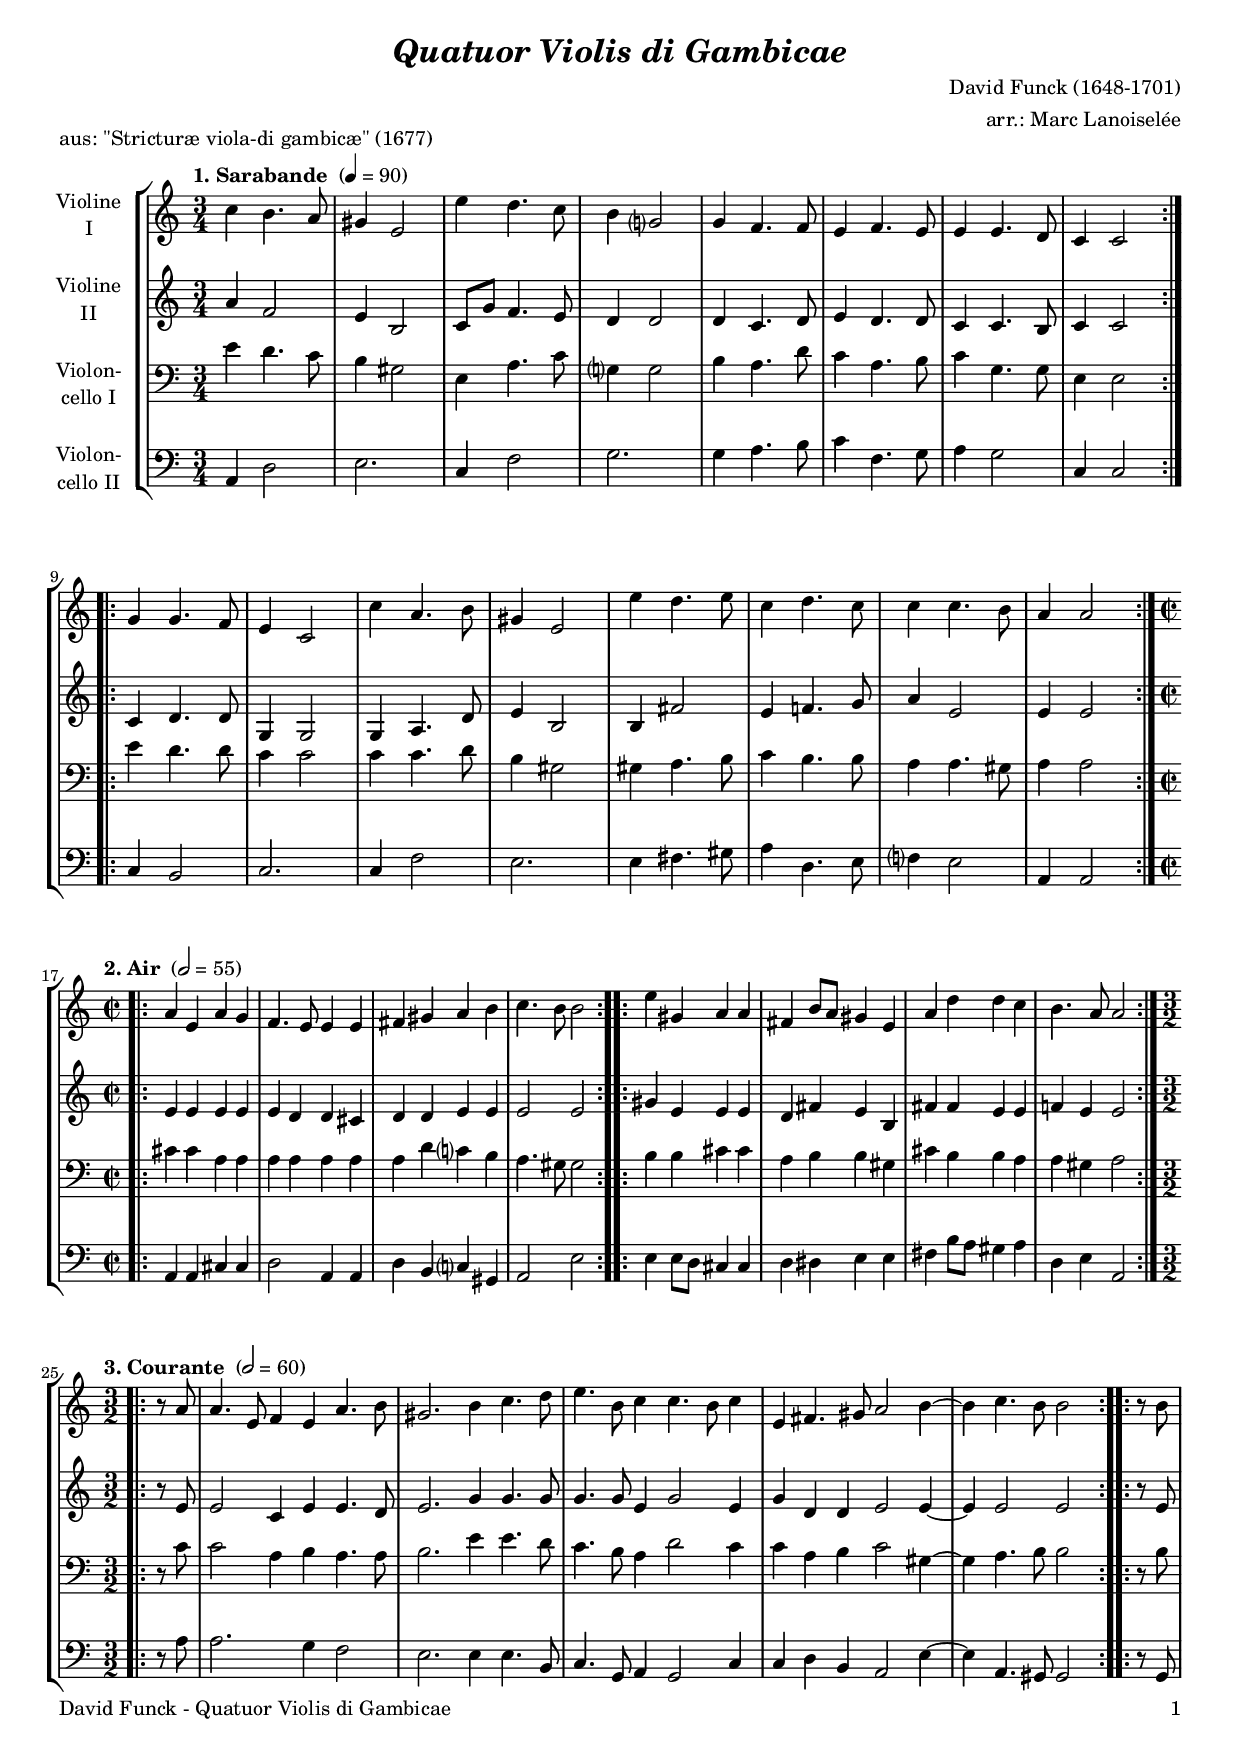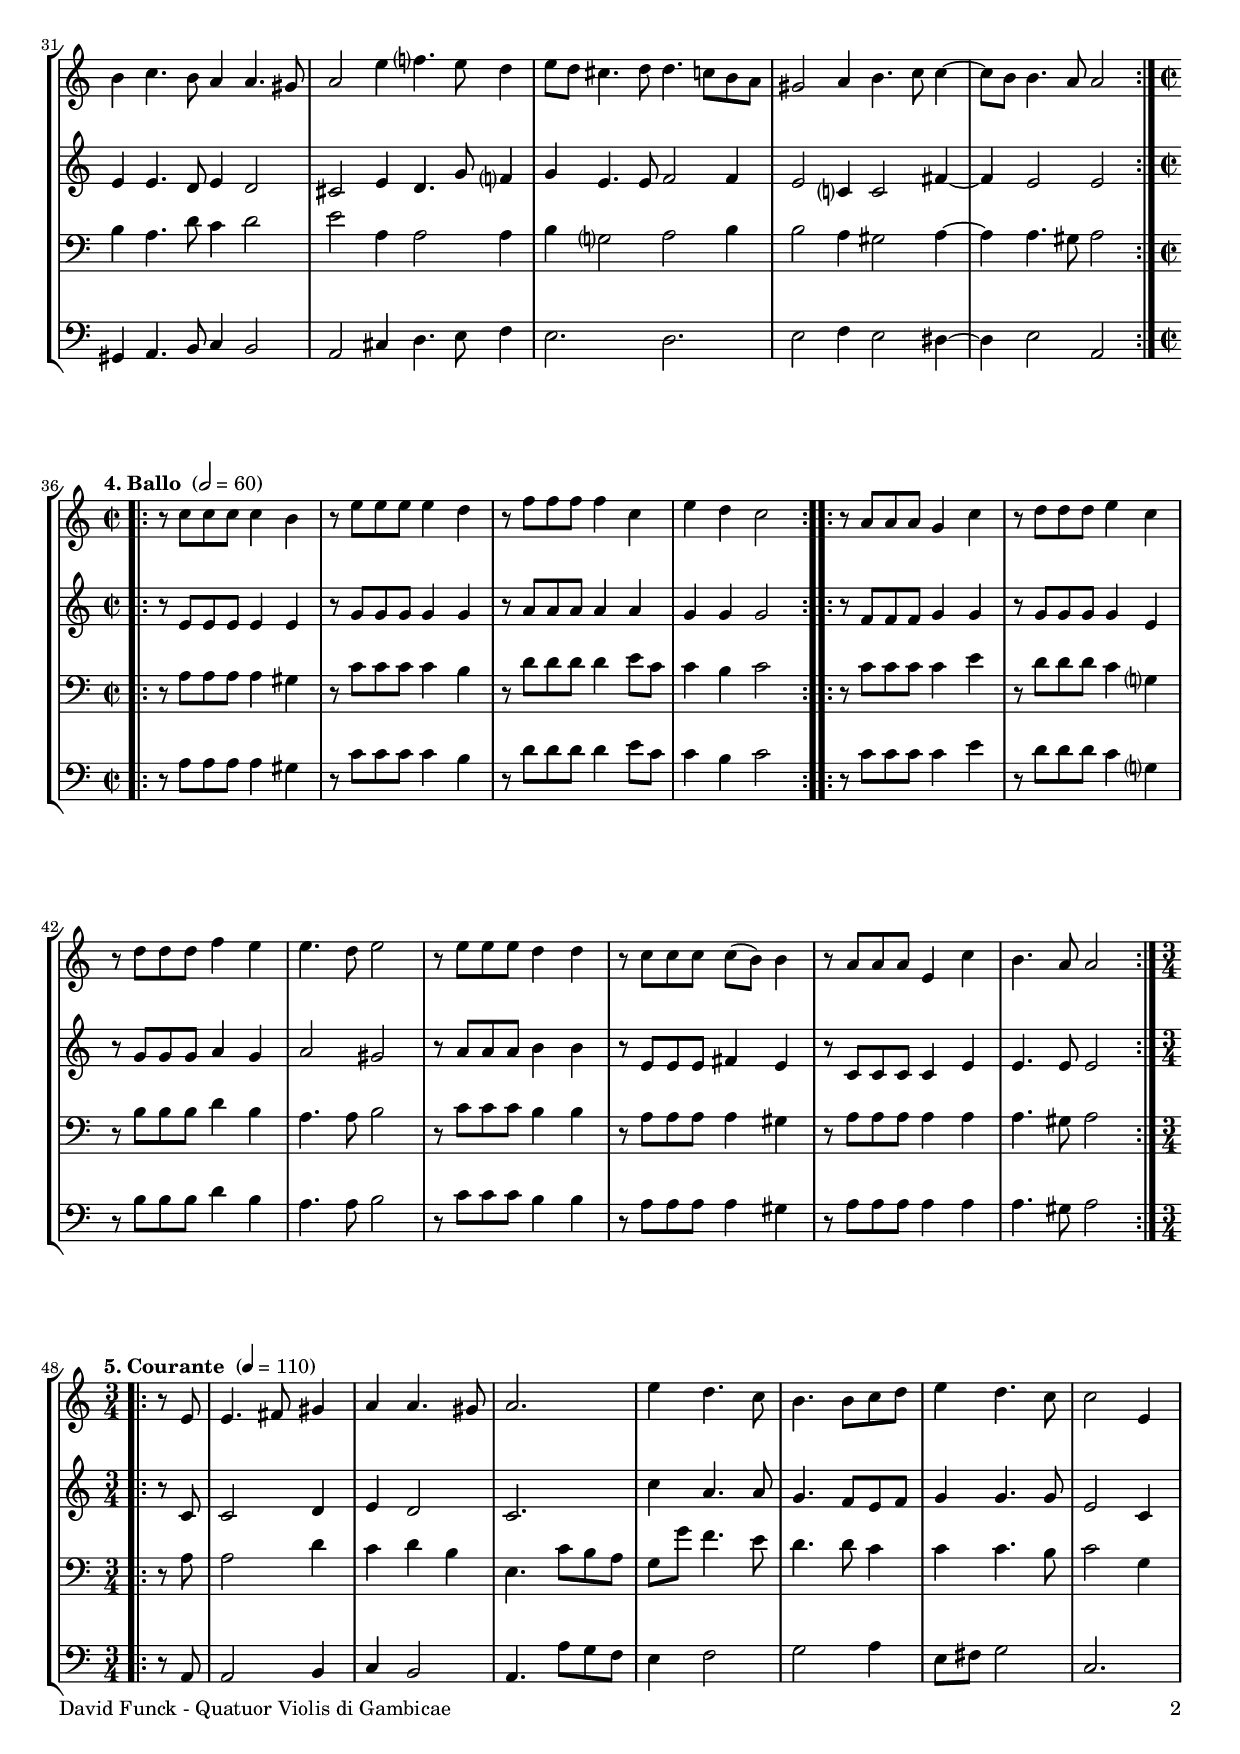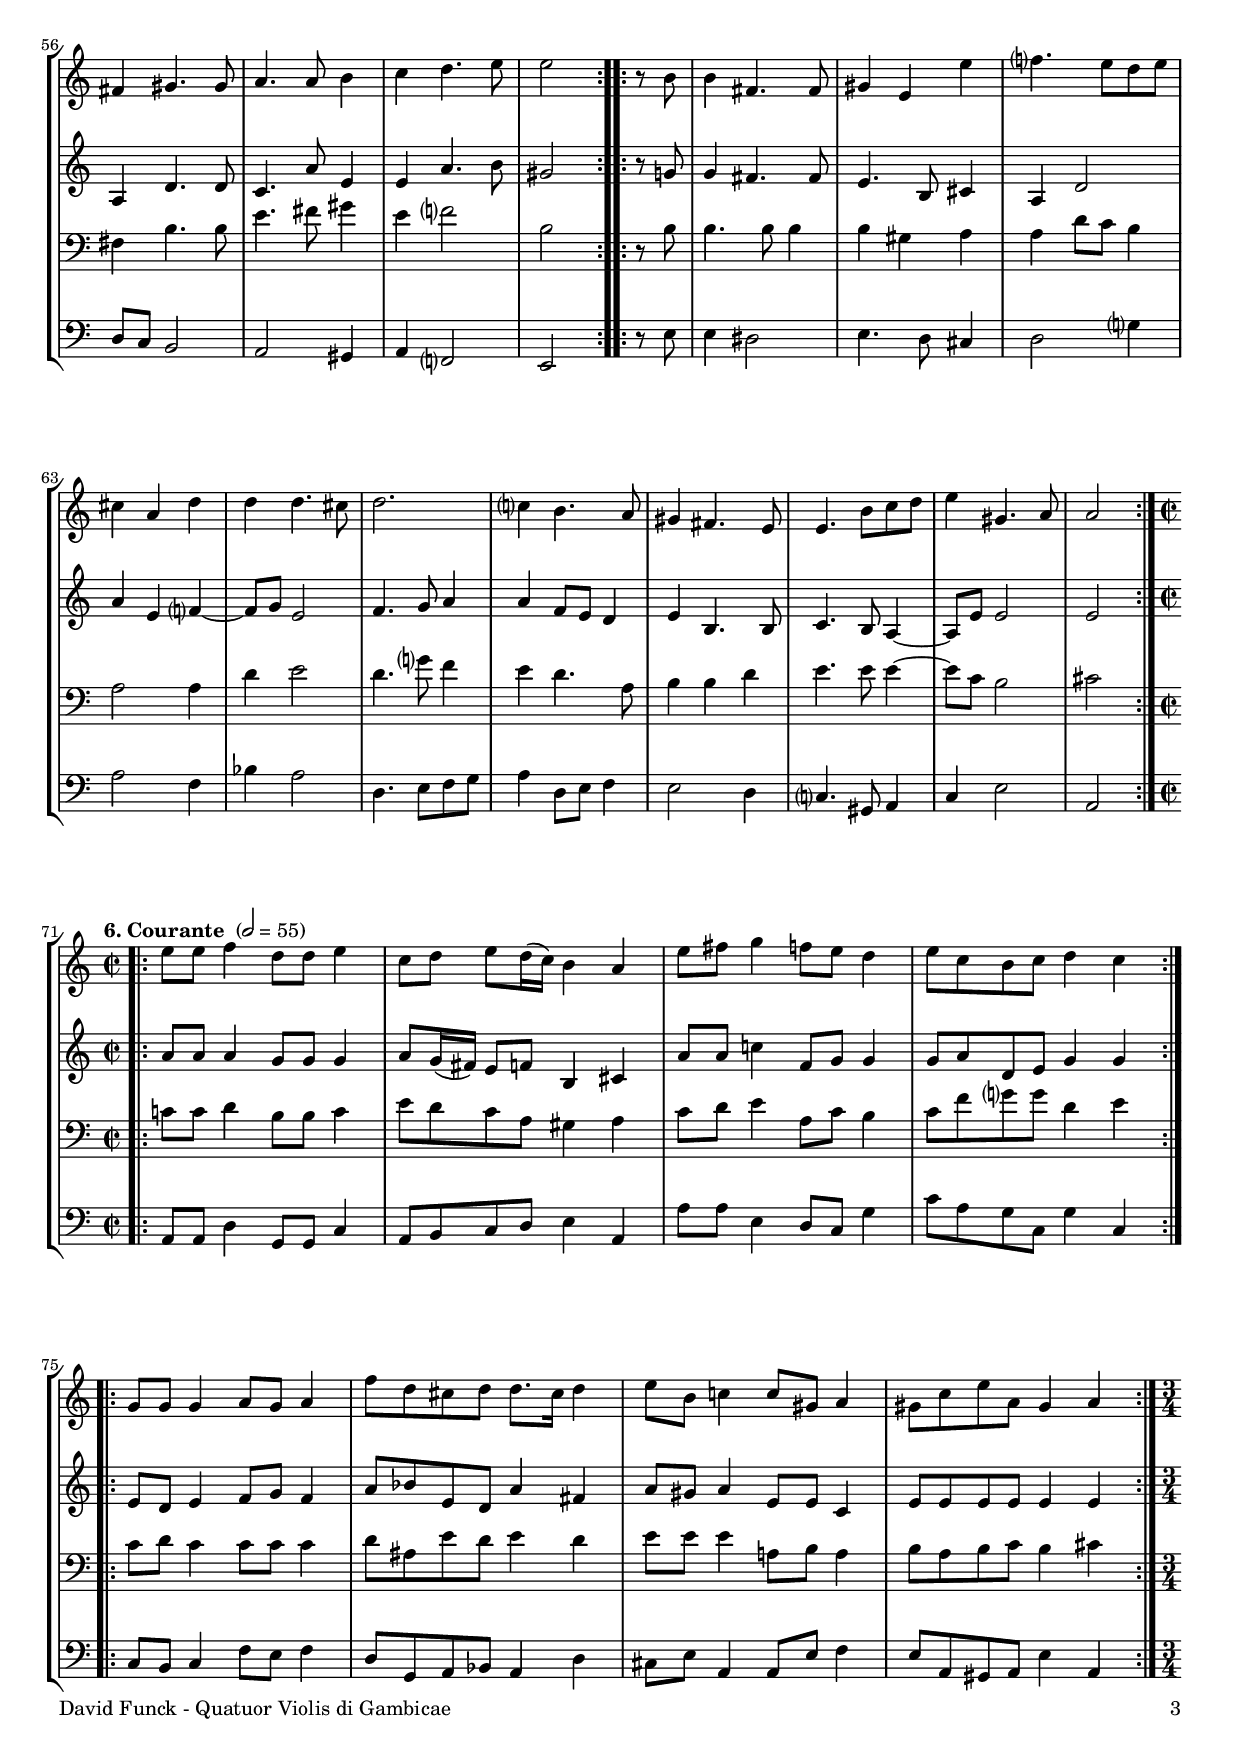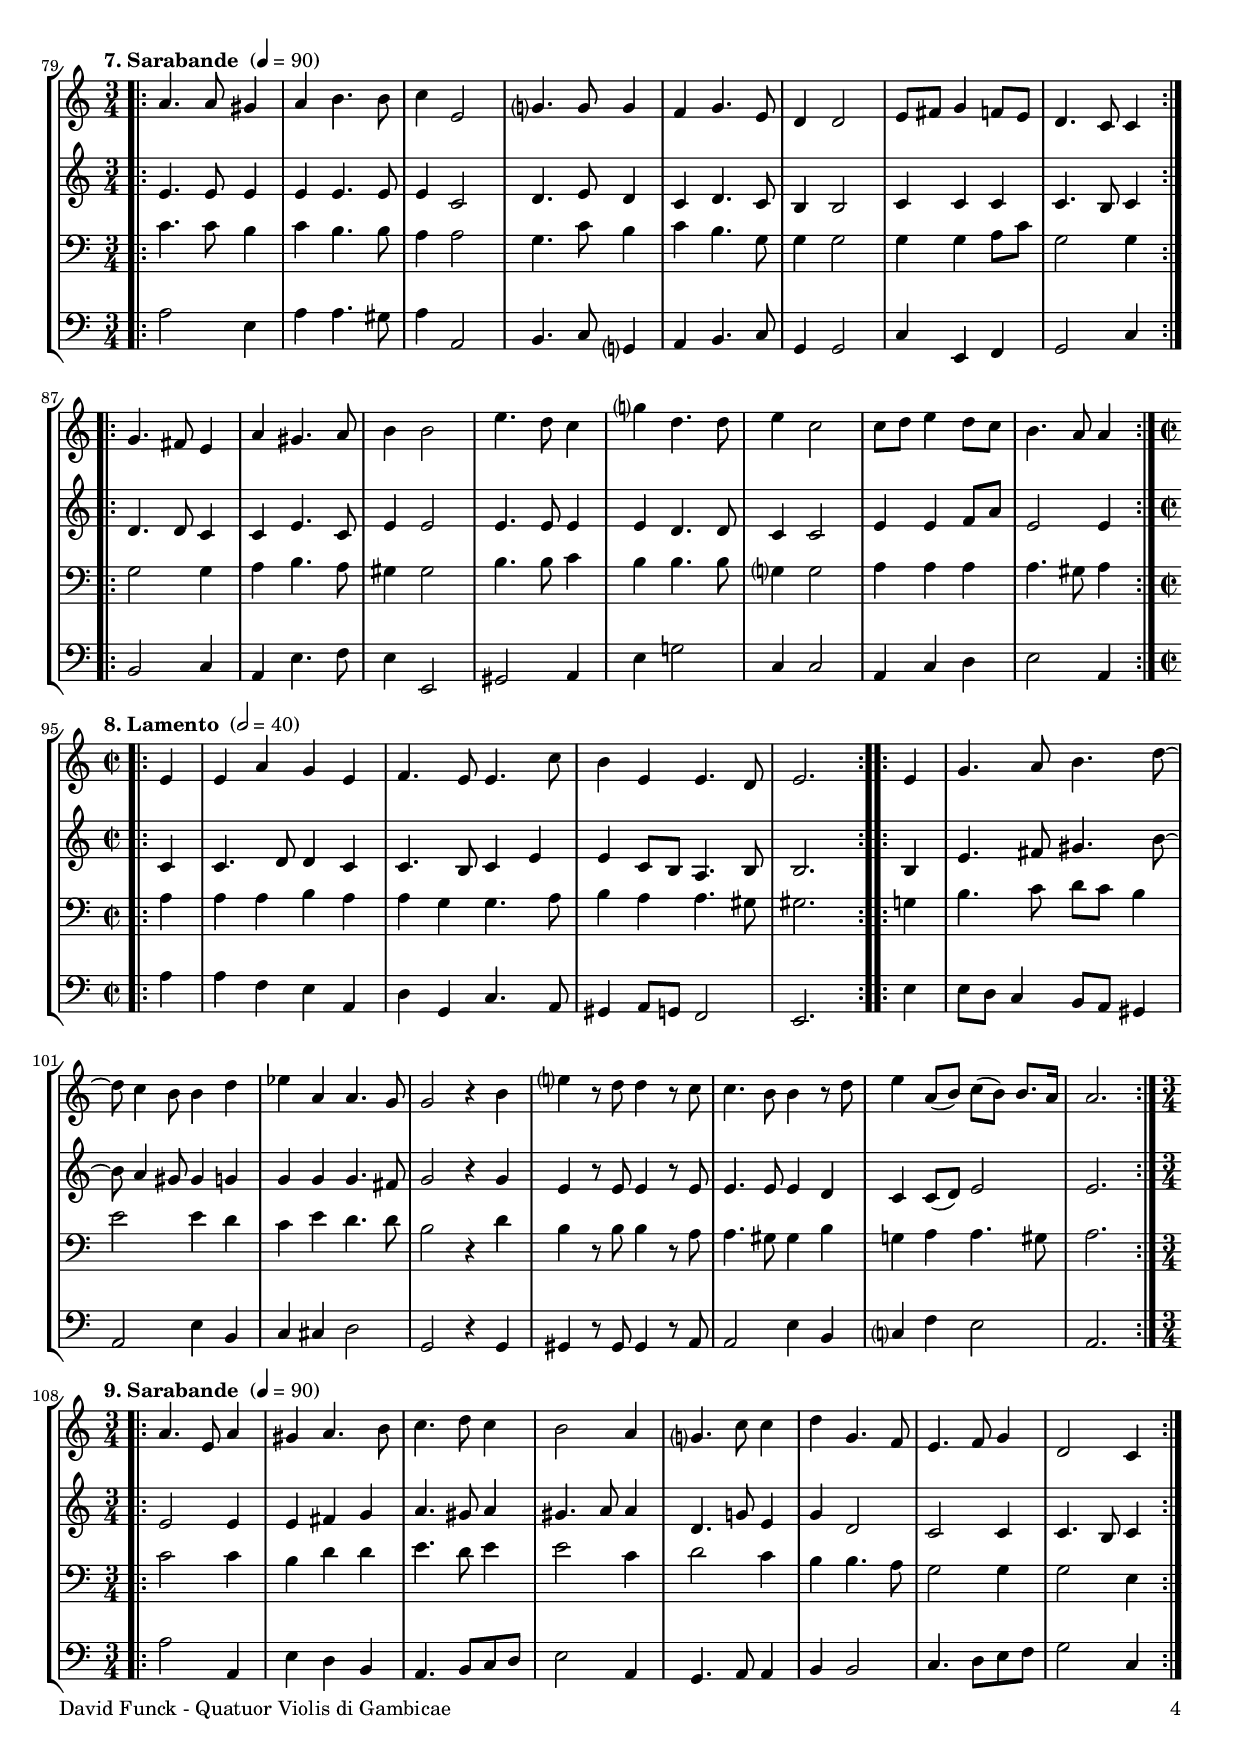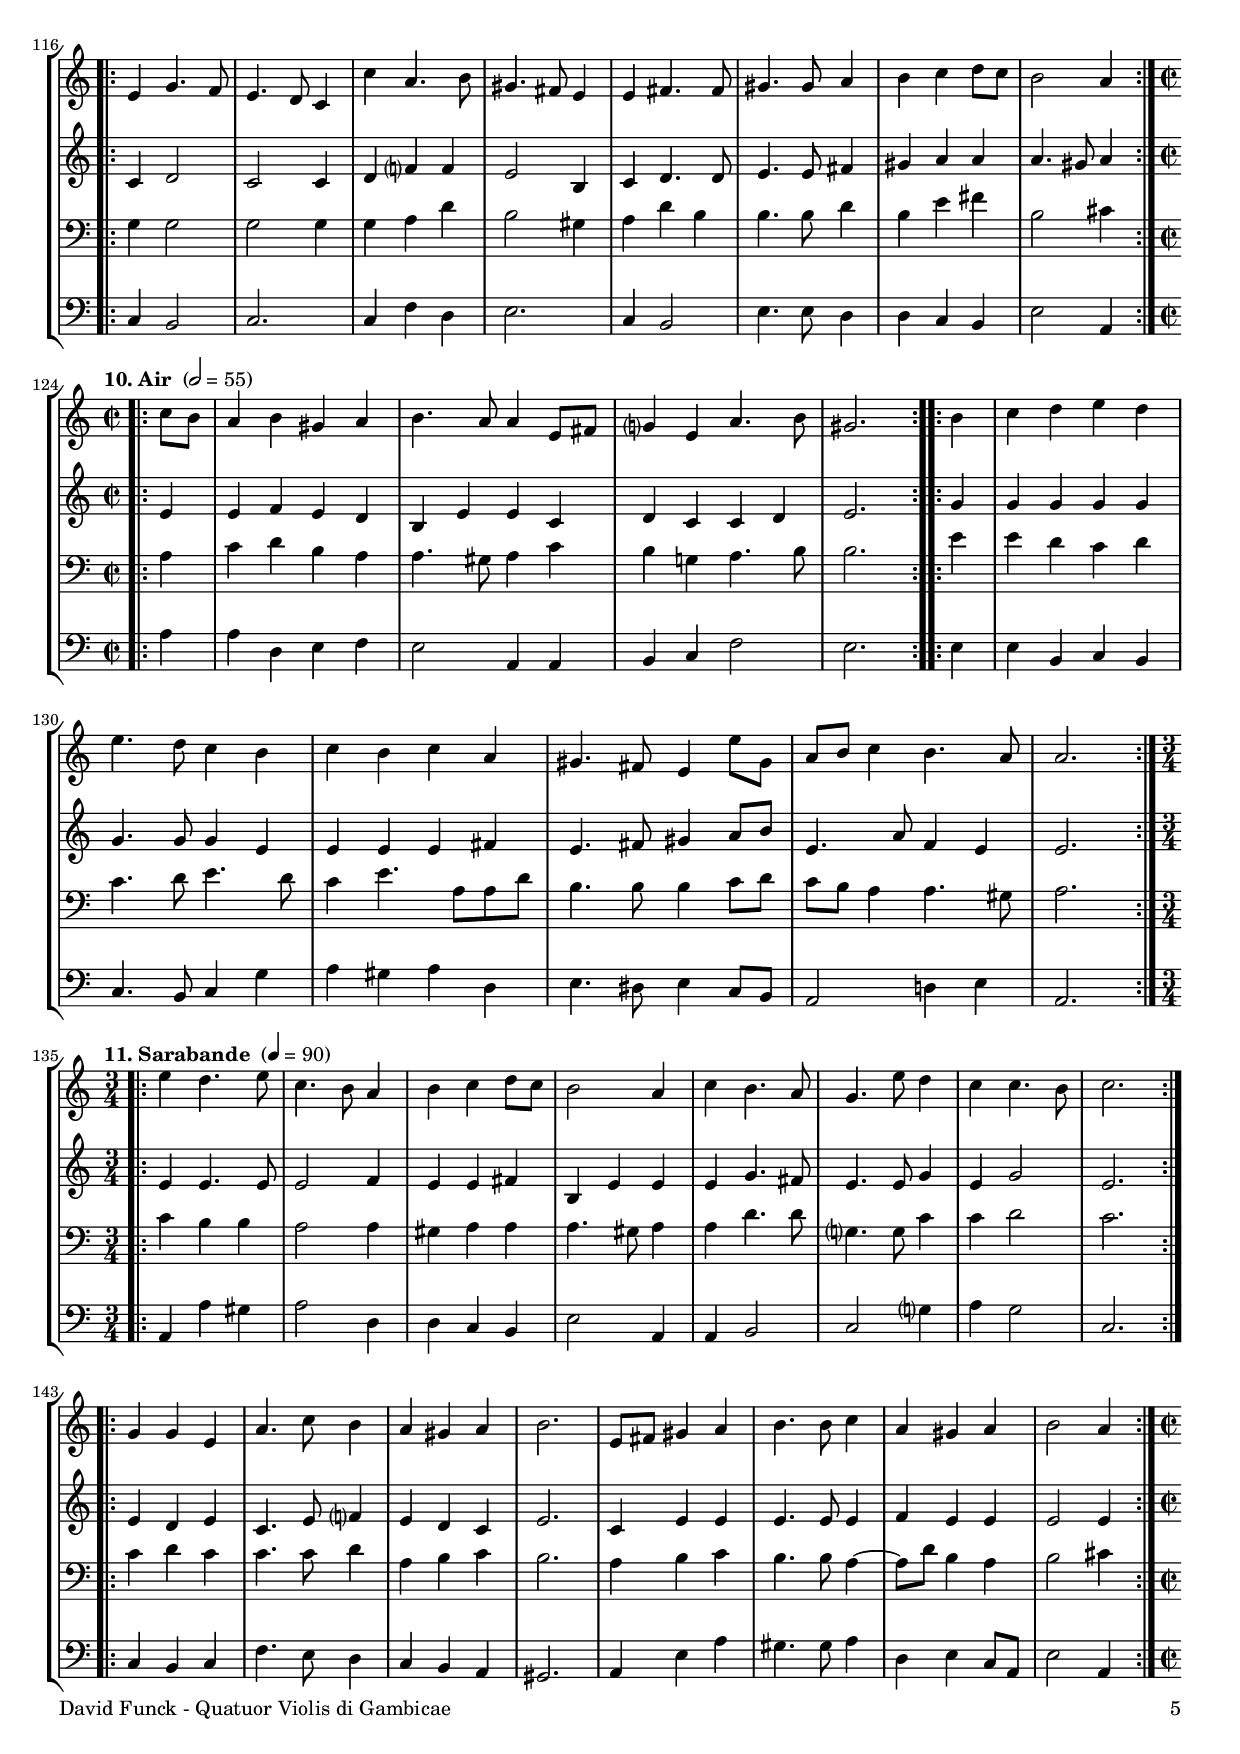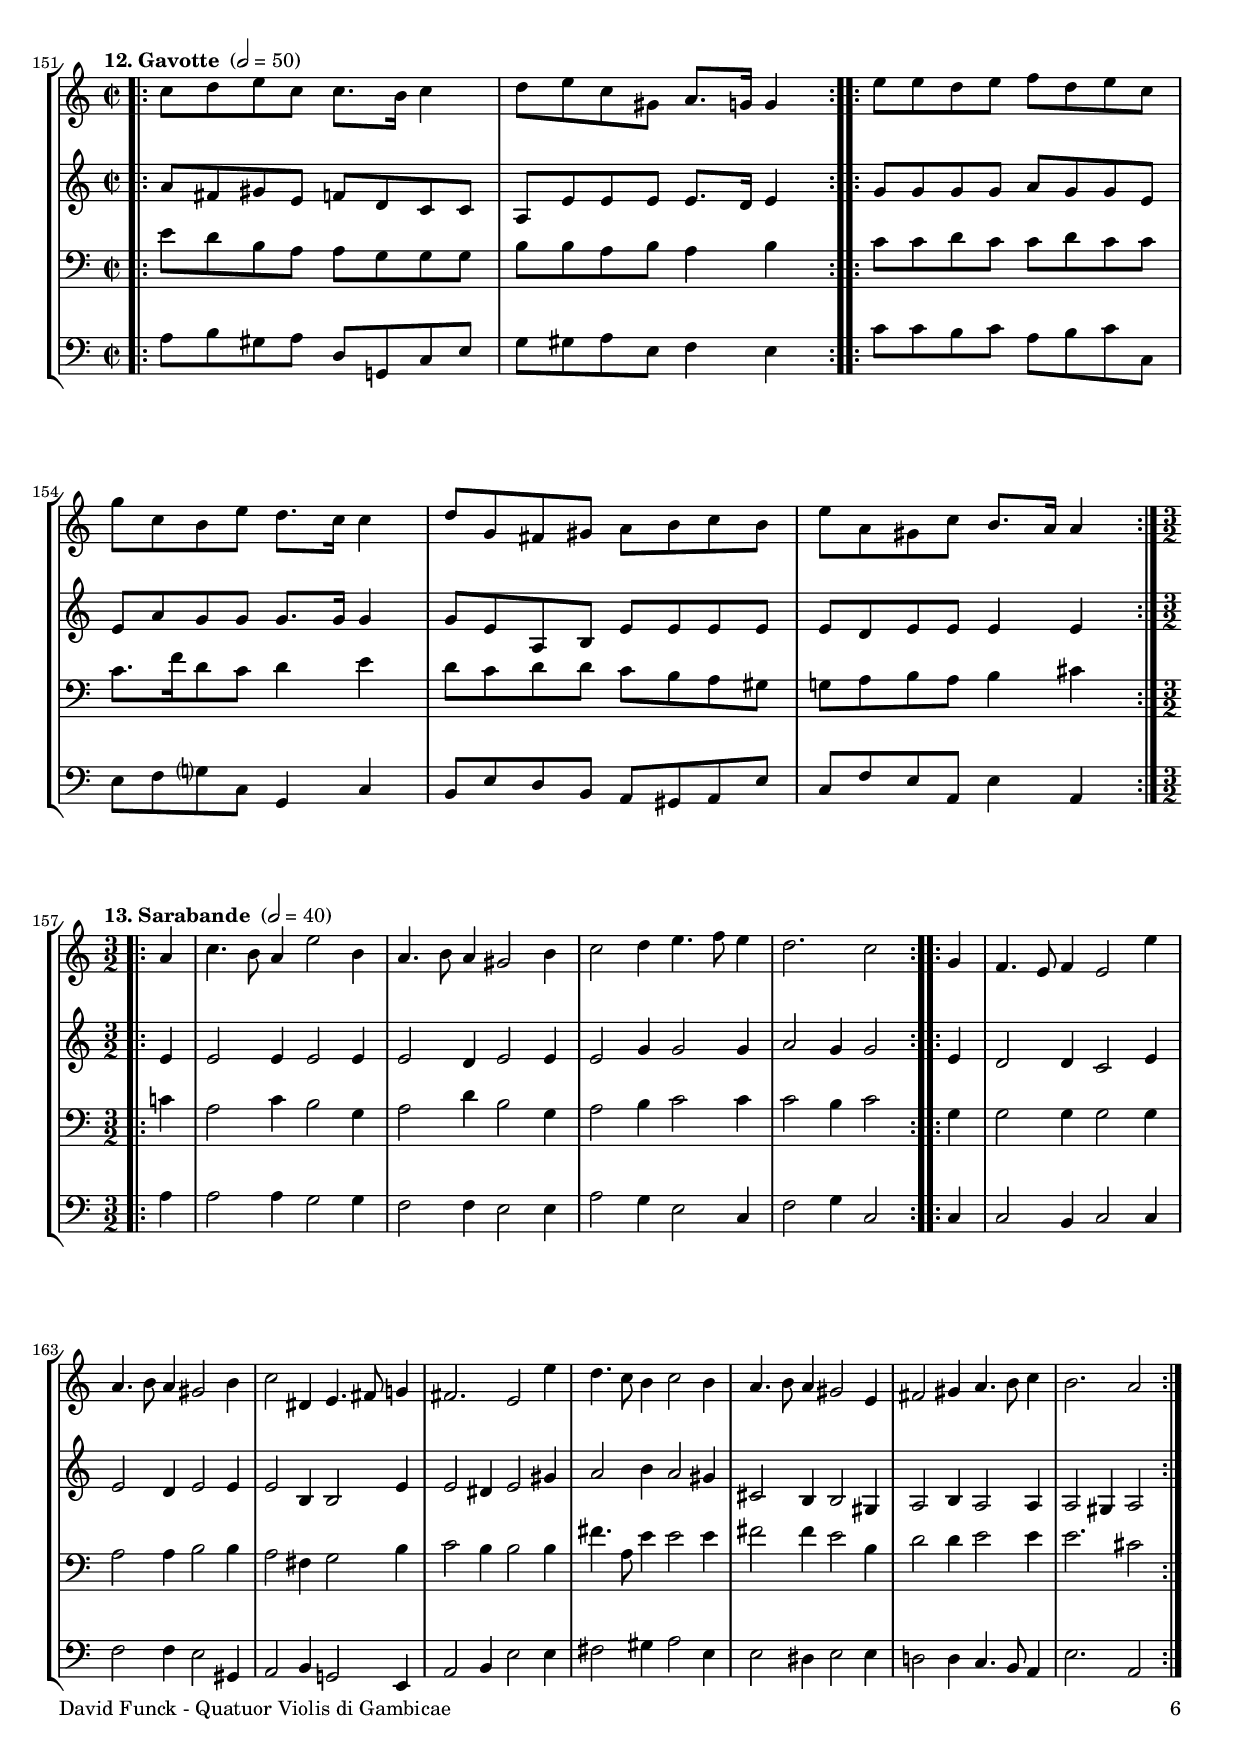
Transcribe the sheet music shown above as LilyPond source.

\version "2.22.0"
\include "deutsch.ly"

#(set-global-staff-size 17.5)

\header {
  title     = \markup \bold \italic "Quatuor Violis di Gambicae"
  composer  = "David Funck (1648-1701)"
  arranger  = "arr.: Marc Lanoiselée"
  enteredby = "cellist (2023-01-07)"
  piece     = "aus: \"Stricturæ viola-di gambicæ\" (1677)"
}

voiceconsts = {
  \key g \minor
  \time 3/4
  \clef "treble"
%  \numericTimeSignature
  \compressEmptyMeasures
  % Set default beaming for all staves
%  \set Timing.beamExceptions = #'()
%  \set Timing.baseMoment     = #(ly:make-moment 1 4)
%  \set Timing.beatStructure  = #'(1 1 1)
}

introa = {        \tempo  "1. Sarabande " 4=90 }
introb = { \break \tempo  "2. Air "       2=55  \time 2/2 }
introc = { \break \tempo  "3. Courante "  2=60  \time 3/2 }
introd = { \break \tempo  "4. Ballo "     2=60  \time 2/2 }
introe = { \break \tempo  "5. Courante "  4=110 \time 3/4 }
introf = { \break \tempo  "6. Courante "  2=55  \time 2/2 }
introg = { \break \tempo  "7. Sarabande " 4=90  \time 3/4 }
introh = { \break \tempo  "8. Lamento "   2=40  \time 2/2 }
introi = { \break \tempo  "9. Sarabande " 4=90  \time 3/4 }
introj = { \break \tempo "10. Air "       2=55  \time 2/2 }
introk = { \break \tempo "11. Sarabande " 4=90  \time 3/4 }
introl = { \break \tempo "12. Gavotte "   2=50  \time 2/2 }
introm = { \break \tempo "13. Sarabande " 2=40  \time 3/2 }

mist = "string ensemble 1"
mivl = "violin"
miba = "cello"
mipz = "pizzicato strings"

arco = \markup \italic "arco"
pizz = \markup \italic "pizz."

va = \relative c'' {
  \voiceconsts

  \introa
  \repeat volta 2 {
    b4 a4. g8
    fis4 d2
    d'4 c4. b8
    a4 f?2
    f4 es4. es8
    d4 es4. d8
    d4 d4. c8
    b4 b2
  }

  \repeat volta 2 {
    f'4 f4. es8
    d4 b2
    b'4 g4. a8
    fis4 d2
    d'4 c4. d8
    b4 c4. b8
    b4 b4. a8
    g4 g2
  }

  \introb
  \repeat volta 2 {
    g4 d g f
    es4. d8 d4 d
    e fis g a
    b4. a8 a2
  }
  
  \repeat volta 2 {
    d4 fis, g g
    e a8 g fis4 d
    g c c b
    a4. g8 g2
  }

  \introc
  \repeat volta 2 {
    \partial 4 r8 g
    g4. d8 es4 d g4. a8
    fis2. a4 b4. c8
    d4. a8 b4 b4. a8 b4

    d, e4. fis8 g2 a4~
    a b4. a8 a2
  }
  
  \repeat volta 2 {
    r8 a
    a4 b4. a8 g4 g4. fis8

    g2 d'4 es?4. d8 c4
    d8 c h4. c8 c4. b8 a g
    fis2 g4 a4. b8 b4~
    \partial 4*5 b8 a a4. g8 g2
  }

  \introd
  \repeat volta 2 {
    r8 b b b b4 a
    r8 d d d d4 c
    r8 es es es es4 b
    d c b2
  }
  
  \repeat volta 2 {
    r8 g g g f4 b
    r8 c c c d4 b
    r8 c c c es4 d
    d4. c8 d2

    r8 d d d c4 c
    r8 b b b b( a) a4
    r8 g g g d4 b'
    a4. g8 g2
  }

  \introe
  \repeat volta 2 {
    \partial 4 r8 d
    d4. e8 fis4
    g g4. fis8
    g2.
    d'4 c4. b8
    a4. a8 b c

    d4 c4. b8
    b2 d,4
    e fis4. fis8
    g4. g8 a4
    b c4. d8
    d2
  }
  
  \repeat volta 2 {
    r8 a
    a4 e4. e8
    fis4 d d'
    es?4. d8 c d
    h4 g c
    c c4. h8

    c2.
    b?4 a4. g8
    fis4 e4. d8
    d4. a'8 b c
    d4 fis,4. g8
    \partial 2 g2
  }

  \introf
  \repeat volta 2 {
    d'8 d es4 c8 c d4
    b8[ c] d c16( b) a4 g
    d'8 e f4 es8 d c4
    d8 b a b c4 b
  }
  
  \repeat volta 2 {
    f8 f f4 g8 f g4
    es'8 c h c c8. h16 c4
    d8 a b!4 b8 fis g4
    fis8 b d g, fis4 g
  }

  \introg
  \repeat volta 2 {
    g4. g8 fis4
    g a4. a8
    b4 d,2
    f?4. f8 f4
    es f4. d8
    c4 c2
    d8 e f4 es8 d
    c4. b8 b4
  }
  
  \repeat volta 2 {
    f'4. e8 d4
    g fis4. g8
    a4 a2
    d4. c8 b4
    f'? c4. c8
    d4 b2
    b8 c d4 c8 b
    a4. g8 g4
  }

  \introh
  \repeat volta 2 {
    \partial 4 d
    d g f d
    es4. d8 d4. b'8
    a4 d, d4. c8
    d2.
  }
  
  \repeat volta 2 {
    d4
    f4. g8 a4. c8~
    c b4 a8 a4 c
    des g, g4. f8
    f2 r4 a

    d? r8 c c4 r8 b
    b4. a8 a4 r8 c
    d4 g,8( a) b( a) a8.[ g16]
    \partial 2. g2.
  }
  
  \introi
  \repeat volta 2 {
    g4. d8 g4
    fis g4. a8
    b4. c8 b4
    a2 g4
    f?4. b8 b4

    c f,4. es8
    d4. es8 f4
    c2 b4
  }
  
  \repeat volta 2 {
    d f4. es8
    d4. c8 b4
    b' g4. a8

    fis4. e8 d4
    d e4. e8
    fis4. fis8 g4
    a b c8 b
    a2 g4
  }
  
  \introj
  \repeat volta 2 {
    \partial 4 b8 a
    g4 a fis g
    a4. g8 g4 d8 e
    f?4 d g4. a8
    fis2.
  }
  
  \repeat volta 2 {
    a4
    b c d c

    d4. c8 b4 a
    b a b g
    fis4. e8 d4 d'8 fis,
    g a b4 a4. g8
    \partial 2. g2.
  }  
  
  \introk
  \repeat volta 2 {
    d'4 c4. d8
    b4. a8 g4
    a b c8 b
    a2 g4
    b a4. g8
    f4. d'8 c4
    b b4. a8
    b2.
  }
  
  \repeat volta 2 {
    f4 f d
    g4. b8 a4
    g fis g
    a2.
    d,8 e fis4 g
    a4. a8 b4
    g fis g
    a2 g4
  }
  
  \introl
  \repeat volta 2 {
    b8 c d b b8. a16 b4
    c8 d b fis g8. f16 f4
  }
  
  \repeat volta 2 {
    d'8 d c d es c d b

    f' b, a d c8. b16 b4
    c8 f, e fis g a b a
    d g, fis b a8. g16 g4
  }
  
  \introm
  \repeat volta 2 {
    \partial 4 g
    b4. a8 g4 d'2 a4
    g4. a8 g4 fis2 a4
    b2 c4 d4. es8 d4
    c2. b2
  }
  
  \repeat volta 2 {
    f4
    es4. d8 es4 d2 d'4
    g,4. a8 g4 fis2 a4
    b2 cis,4 d4. e8 f!4
    e2. d2 d'4

    c4. b8 a4 b2 a4
    g4. a8 g4 fis2 d4
    e2 fis4 g4. a8 b4
    \partial 4*5 a2. g2
  }
}

vb = \relative c'' {
  \voiceconsts
  
  \introa
  \repeat volta 2 {
    g4 es2
    d4 a2
    b8 f' es4. d8
    c4 c2
    c4 b4. c8
    d4 c4. c8
    b4 b4. a8
    b4 b2
  }

  \repeat volta 2 {
    b4 c4. c8
    f,4 f2
    f4 g4. c8
    d4 a2
    a4 e'2
    d4 es!4. f8
    g4 d2
    d4 d2
  }

  \introb
  \repeat volta 2 {
    d4 d d d
    d c c h
    c c d d
    d2 d
  }
  
  \repeat volta 2 {
    fis4 d d d
    c e d a
    e' e d d
    es! d d2
  }

  \introc
  \repeat volta 2 {
    \partial 4 r8 d
    d2 b4 d d4. c8
    d2. f4 f4. f8
    f4. f8 d4 f2 d4

    f c c d2 d4~
    d d2 d
  }
  
  \repeat volta 2 {
    r8 d
    d4 d4. c8 d4 c2

    h d4 c4. f8 es?4
    f d4. d8 es2 es4
    d2 b?4 b2 e4~
    \partial 4*5 e d2 d
  }

  \introd
  \repeat volta 2 {
    r8 d d d d4 d
    r8 f f f f4 f
    r8 g g g g4 g
    f f f2
  }
  
  \repeat volta 2 {
    r8 es es es f4 f
    r8 f f f f4 d
    r8 f f f g4 f
    g2 fis

    r8 g g g a4 a
    r8 d, d d e4 d
    r8 b b b b4 d
    d4. d8 d2
  }

  \introe
  \repeat volta 2 {
    \partial 4 r8 b
    b2 c4
    d c2
    b2.
    b'4 g4. g8
    f4. es8 d es

    f4 f4. f8
    d2 b4
    g c4. c8
    b4. g'8 d4
    d g4. a8
    fis2
  }
  
  \repeat volta 2 {
    r8 f!
    f4 e4. e8
    d4. a8 h4
    g c2
    g'4 d es?~
    es8 f d2

    es4. f8 g4
    g es8 d c4
    d a4. a8
    b4. a8 g4~
    g8 d' d2
    \partial 2 d
  }

  \introf
  \repeat volta 2 {
    g8 g g4 f8 f f4
    g8 f16( e) d8[ es] a,4 h
    g'8 g b!4 es,8 f f4
    f8 g c, d f4 f
  }
  
  \repeat volta 2 {
    d8 c d4 es8 f es4
    g8 as d, c g'4 e
    g8 fis g4 d8 d b4
    d8 d d d d4 d
  }

  \introg
  \repeat volta 2 {
    d4. d8 d4
    d d4. d8
    d4 b2
    c4. d8 c4
    b c4. b8
    a4 a2
    b4 b b
    b4. a8 b4
  }
  
  \repeat volta 2 {
    c4. c8 b4
    b d4. b8
    d4 d2
    d4. d8 d4
    d c4. c8
    b4 b2
    d4 d es8 g
    d2 d4
  }

  \introh
  \repeat volta 2 {
    \partial 4 b
    b4. c8 c4 b
    b4. a8 b4 d
    d b8 a g4. a8
    a2.
  }
  
  \repeat volta 2 {
    a4
    d4. e8 fis4. a8~
    a g4 fis8 fis4 f
    f f f4. e8
    f2 r4 f
     
    d r8 d d4 r8 d
    d4. d8 d4 c
    b b8( c) d2
    \partial 2. d2.
  }
  
  \introi
  \repeat volta 2 {
    d2 d4
    d e f
    g4. fis8 g4
    fis4. g8 g4
    c,4. f!8 d4

    f c2
    b b4
    b4. a8 b4
  }
  
  \repeat volta 2 {
    b c2
    b b4
    c es? es

    d2 a4
    b c4. c8
    d4. d8 e4
    fis g g
    g4. fis8 g4
  }
  
  \introj
  \repeat volta 2 {
    \partial 4 d
    d es d c
    a d d b
    c b b c
    d2.
  }
  
  \repeat volta 2 {
    f4
    f f f f

    f4. f8 f4 d
    d d d e
    d4. e8 fis4 g8 a
    d,4. g8 es4 d
    \partial 2. d2.
  }  
  
  \introk
  \repeat volta 2 {
    d4 d4. d8
    d2 es4
    d d e
    a, d d
    d f4. e8
    d4. d8 f4
    d f2
    d2.
  }
  
  \repeat volta 2 {
    d4 c d
    b4. d8 es?4
    d c b
    d2.
    b4 d d
    d4. d8 d4
    es d d
    d2 d4
  }
  
  \introl
  \repeat volta 2 {
    g8 e fis d es c b b
    g d' d d d8. c16 d4
  }
  
  \repeat volta 2 {
    f8 f f f g f f d

    d g f f f8. f16 f4
    f8 d g, a d d d d
    d c d d d4 d
  }
  
  \introm
  \repeat volta 2 {
    \partial 4 d
    d2 d4 d2 d4
    d2 c4 d2 d4
    d2 f4 f2 f4
    g2 f4 f2
  }
  
  \repeat volta 2 {
    d4 c2 c4 b2 d4
    d2 c4 d2 d4
    d2 a4 a2 d4
    d2 cis4 d2 fis4

    g2 a4 g2 fis4
    h,2 a4 a2 fis4
    g2 a4 g2 g4
    \partial 4*5 g2 fis4 g2
  }
}

vc = \relative c' {
  \voiceconsts
  \clef "bass"
  
  \introa
  \repeat volta 2 {
    d4 c4. b8
    a4 fis2
    d4 g4. b8
    f?4 f2
    a4 g4. c8
    b4 g4. a8
    b4 f4. f8
    d4 d2
  }

  \repeat volta 2 {
    d'4 c4. c8
    b4 b2
    b4 b4. c8
    a4 fis2
    fis4 g4. a8
    b4 a4. a8
    g4 g4. fis8
    g4 g2
  }

  \introb
  \repeat volta 2 {
    h4 h g g
    g g g g
    g c b? a
    g4. fis8 fis2
  }
  
  \repeat volta 2 {
    a4 a h h
    g a a fis
    h a a g
    g fis g2
  }

  \introc
  \repeat volta 2 {
    \partial 4 r8 b
    b2 g4 a g4. g8
    a2. d4 d4. c8
    b4. a8 g4 c2 b4

    b g a b2 fis4~
    fis g4. a8 a2
  }
  
  \repeat volta 2 {
    r8 a
    a4 g4. c8 b4 c2

    d g,4 g2 g4
    a f?2 g a4
    a2 g4 fis2 g4~
    \partial 4*5 g g4. fis8 g2
  }

  \introd
  \repeat volta 2 {
    r8 g g g g4 fis
    r8 b b b b4 a
    r8 c c c c4 d8 b
    b4 a b2
  }
  
  \repeat volta 2 {
    r8 b b b b4 d
    r8 c c c b4 f?
    r8 a a a c4 a
    g4. g8 a2

    r8 b b b a4 a
    r8 g g g g4 fis
    r8 g g g g4 g
    g4. fis8 g2
  }

  \introe
  \repeat volta 2 {
    \partial 4 r8 g
    g2 c4
    b c a
    d,4. b'8 a g
    f f' es4. d8
    c4. c8 b4

    b b4. a8
    b2 f4
    e a4. a8
    d4. e8 fis4
    d es?2
    a,
  }
  
  \repeat volta 2 {
    r8 a
    a4. a8 a4
    a fis g
    g c8 b a4
    g2 g4
    c d2

    c4. f?8 es4
    d c4. g8
    a4 a c
    d4. d8 d4~
    d8 b a2
    \partial 2 h
  }

  \introf
  \repeat volta 2 {
    b!8 b c4 a8 a b4
    d8 c b g fis4 g
    b8 c d4 g,8 b a4
    b8 es f? f c4 d
  }
  
  \repeat volta 2 {
    b8 c b4 b8 b b4
    c8 gis d' c d4 c
    d8 d d4 g,!8 a g4
    a8 g a b a4 h
  }

  \introg
  \repeat volta 2 {
    b4. b8 a4
    b a4. a8
    g4 g2
    f4. b8 a4
    b a4. f8
    f4 f2
    f4 f g8 b
    f2 f4
  }
  
  \repeat volta 2 {
    f2 f4
    g a4. g8
    fis4 fis2
    a4. a8 b4
    a a4. a8
    f?4 f2
    g4 g g
    g4. fis8 g4
  }

  \introh
  \repeat volta 2 {
    \partial 4 g
    g g a g
    g f f4. g8
    a4 g g4. fis8
    fis2.
  }
  
  \repeat volta 2 {
    f!4
    a4. b8 c b a4
    d2 d4 c
    b d c4. c8
    a2 r4 c

    a r8 a a4 r8 g
    g4. fis8 fis4 a
    f! g g4. fis8
    \partial 2. g2.
  }
  
  \introi
  \repeat volta 2 {
    b2 b4
    a c c
    d4. c8 d4
    d2 b4
    c2 b4

    a a4. g8
    f2 f4
    f2 d4
  }
  
  \repeat volta 2 {
    f f2
    f f4
    f g c

    a2 fis4
    g c a
    a4. a8 c4
    a d e
    a,2 h4
  }
  
  \introj
  \repeat volta 2 {
    \partial 4 g
    b c a g
    g4. fis8 g4 b
    a f! g4. a8
    a2.
  }
  
  \repeat volta 2 {
    d4
    d c b c

    b4. c8 d4. c8
    b4 d4. g,8 g c
    a4. a8 a4 b8 c
    b a g4 g4. fis8
    \partial 2. g2.
  }  
  
  \introk
  \repeat volta 2 {
    b4 a a
    g2 g4
    fis g g
    g4. fis8 g4
    g c4. c8
    f,?4. f8 b4
    b c2
    b2.
    
  }
  
  \repeat volta 2 {
    b4 c b
    b4. b8 c4
    g a b
    a2.
    g4 a b
    a4. a8 g4~
    g8 c a4 g
    a2 h4
  }
  
  \introl
  \repeat volta 2 {
    d8 c a g g f f f
    a a g a
    g4 a
  }
  
  \repeat volta 2 {
    b8 b c b b c b b

    b8. es16 c8 b c4 d
    c8 b c c b a g fis
    f! g a g a4 h
  }
  
  \introm
  \repeat volta 2 {
    \partial 4 b!
    g2 b4 a2 f4
    g2 c4 a2 f4
    g2 a4 b2 b4
    b2 a4 b2
  }
  
  \repeat volta 2 {
    f4
    f2 f4 f2 f4
    g2 g4 a2 a4
    g2 e4 f2 a4
    b2 a4 a2 a4

    e'4. g,8 d'4 d2 d4
    e2 e4 d2 a4
    c2 c4 d2 d4
    \partial 4*5 d2. h2
  }
}

vd = \relative c {
  \voiceconsts
  \clef "bass"
  
  \introa
  \repeat volta 2 {
    g4 c2
    d2.
    b4 es2
    f2.
    f4 g4. a8
    b4 es,4. f8
    g4 f2
    b,4 b2
  }

  \repeat volta 2 {
    b4 a2
    b2.
    b4 es2
    d2.
    d4 e4. fis8
    g4 c,4. d8
    es?4 d2
    g,4 g2
  }

  \introb
  \repeat volta 2 {
    g4 g h h
    c2 g4 g
    c a b? fis
    g2 d'
  }
  
  \repeat volta 2 {
    d4 d8 c h4 h
    c cis d d
    e a8 g fis4 g
    c, d g,2
  }

  \introc
  \repeat volta 2 {
    \partial 4 r8 g'
    g2. f4 es2
    d2. d4 d4. a8
    b4. f8 g4 f2 b4

    b c a g2 d'4~
    d g,4. fis8 fis2
  }
  
  \repeat volta 2 {
    r8 fis
    fis4 g4. a8 b4 a2

    g h4 c4. d8 es4
    d2. c
    d2 es4 d2 cis4~
    \partial 4*5 cis d2 g,
  }

  \introd
  \repeat volta 2 {
    r8 g' g g g4 fis
    r8 b b b b4 a
    r8 c c c c4 d8 b
    b4 a b2
  }
  
  \repeat volta 2 {
    r8 b b b b4 d
    r8 c c c b4 f?
    r8 a a a c4 a
    g4. g8 a2

    r8 b b b a4 a
    r8 g g g g4 fis
    r8 g g g g4 g
    g4. fis8 g2
  }

  \introe
  \repeat volta 2 {
    \partial 4 r8 g,
    g2 a4
    b a2
    g4. g'8 f es
    d4 es2
    f g4

    d8 e f2
    b,2.
    c8 b a2
    g fis4
    g es?2
    d
  }
  
  \repeat volta 2 {
    r8 d'
    d4 cis2
    d4. c8 h4
    c2 f?4
    g2 es4 as g2

    c,4. d8 es f
    g4 c,8 d es4
    d2 c4
    b?4. fis8 g4
    b d2
    \partial 2 g,
  }

  \introf
  \repeat volta 2 {
    g8 g c4 f,8 f b4
    g8 a b c d4 g,
    g'8 g d4 c8 b f'4
    b8 g f b, f'4 b,
  }
  
  \repeat volta 2 {
    b8 a b4 es8 d es4
    c8 f, g as g4 c
    h8 d g,4 g8 d' es4
    d8 g, fis g d'4 g,
  }

  \introg
  \repeat volta 2 {
    g'2 d4
    g4 g4. fis8
    g4 g,2
    a4. b8 f?4
    g a4. b8
    f4 f2
    b4 d, es
    f2 b4
  }
  
  \repeat volta 2 {
    a2 b4
    g d'4. es8
    d4 d,2
    fis g4
    d' f!2
    b,4 b2
    g4 b c
    d2 g,4
  }

  \introh
  \repeat volta 2 {
    \partial 4 g'
    g es d g,
    c f, b4. g8fis4 g8 f es2
    d2.
  }
  
  \repeat volta 2 {
    d'4
    d8 c b4 a8 g fis4
    g2 d'4 a
    b h c2
    f, r4 f

    fis r8 fis fis4 r8 g
    g2 d'4 a
    b? es d2
    \partial 2. g,2.
  }
  
  \introi
  \repeat volta 2 {
    g'2 g,4
    d' c a
    g4. a8 b c
    d2 g,4
    f4. g8 g4

    a a2
    b4. c8 d es
    f2 b,4
  }
  
  \repeat volta 2 {
    b a2
    b2.
    b4 es c

    d2.
    b4 a2
    d4. d8 c4
    c b a
    d2 g,4
  }
  
  \introj
  \repeat volta 2 {
    \partial 4 g'
    g c, d es
    d2 g,4 g
    a b es2
    d2.
  }
  
  \repeat volta 2 {
    d4
    d a b a

    b4. a8 b4 f'
    g fis g c,
    d4. cis8 d4 b8 a
    g2 c!4 d
    \partial 2. g,2.
  }  
  
  \introk
  \repeat volta 2 {
    g4 g' fis
    g2 c,4
    c b a
    d2 g,4
    g a2
    b f'?4
    g f2
    b,2.
  }
  
  \repeat volta 2 {
    b4 a b
    es4. d8 c4
    b a g
    fis2.
    g4 d' g
    fis4. fis8 g4
    c, d b8 g
    d'2 g,4
  }
  
  \introl
  \repeat volta 2 {
    g'8 a fis g c, f,! b d
    f fis g d es4 d
  }
  
  \repeat volta 2 {
    b'8 b a b g a b b,

    d es f? b, f4 b
    a8 d c a g fis g d'
    b es d g, d'4 g,
  }
  
  \introm
  \repeat volta 2 {
    \partial 4 g'
    g2 g4 f2 f4
    es2 es4 d2 d4
    g2 f4 d2 b4
    es2 f4 b,2
  }
  
  \repeat volta 2 {
    b4
    b2 a4 b2 b4
    es2 es4 d2 fis,4
    g2 a4 f!2 d4
    g2 a4 d2 d4

    e2 fis4 g2 d4
    d2 cis4 d2 d4
    c!2 c4 b4. a8 g4
    \partial 4*5 d'2. g,2
  }
}


music = \new StaffGroup <<
      \new Staff {
	\set Staff.midiInstrument = \mivl
	\set Staff.instrumentName = \markup \center-column { "Violine" "I" }
	\transpose g a { \va }
      }

      \new Staff {
	\set Staff.midiInstrument = \mivl
	\set Staff.instrumentName = \markup \center-column { "Violine" "II" }
	\transpose g a { \vb }
      }

      \new Staff {
	\set Staff.midiInstrument = \miba
	\set Staff.instrumentName = \markup \center-column { "Violon-" "cello I" }
	\transpose g a { \vc }
      }

      \new Staff {
	\set Staff.midiInstrument = \miba
	\set Staff.instrumentName = \markup \center-column { "Violon-" "cello II" }
	\transpose g a { \vd }
      }
>>

\book {
   \paper {
    print-page-number = ##t
    print-first-page-number = ##t
    ragged-last-bottom = ##f
    oddHeaderMarkup = \markup \null
    evenHeaderMarkup = \markup \null
    oddFooterMarkup = \markup {
      \fill-line {
        \on-the-fly #print-page-number-check-first
        "David Funck - Quatuor Violis di Gambicae" \fromproperty #'page:page-number-string
      }
    }
    evenFooterMarkup = \oddFooterMarkup
  } \score {
    \music
    \layout {}
  }

  \score {
    \unfoldRepeats \music

    \midi {
      \context {
        \Score
      }
    }
  }
}